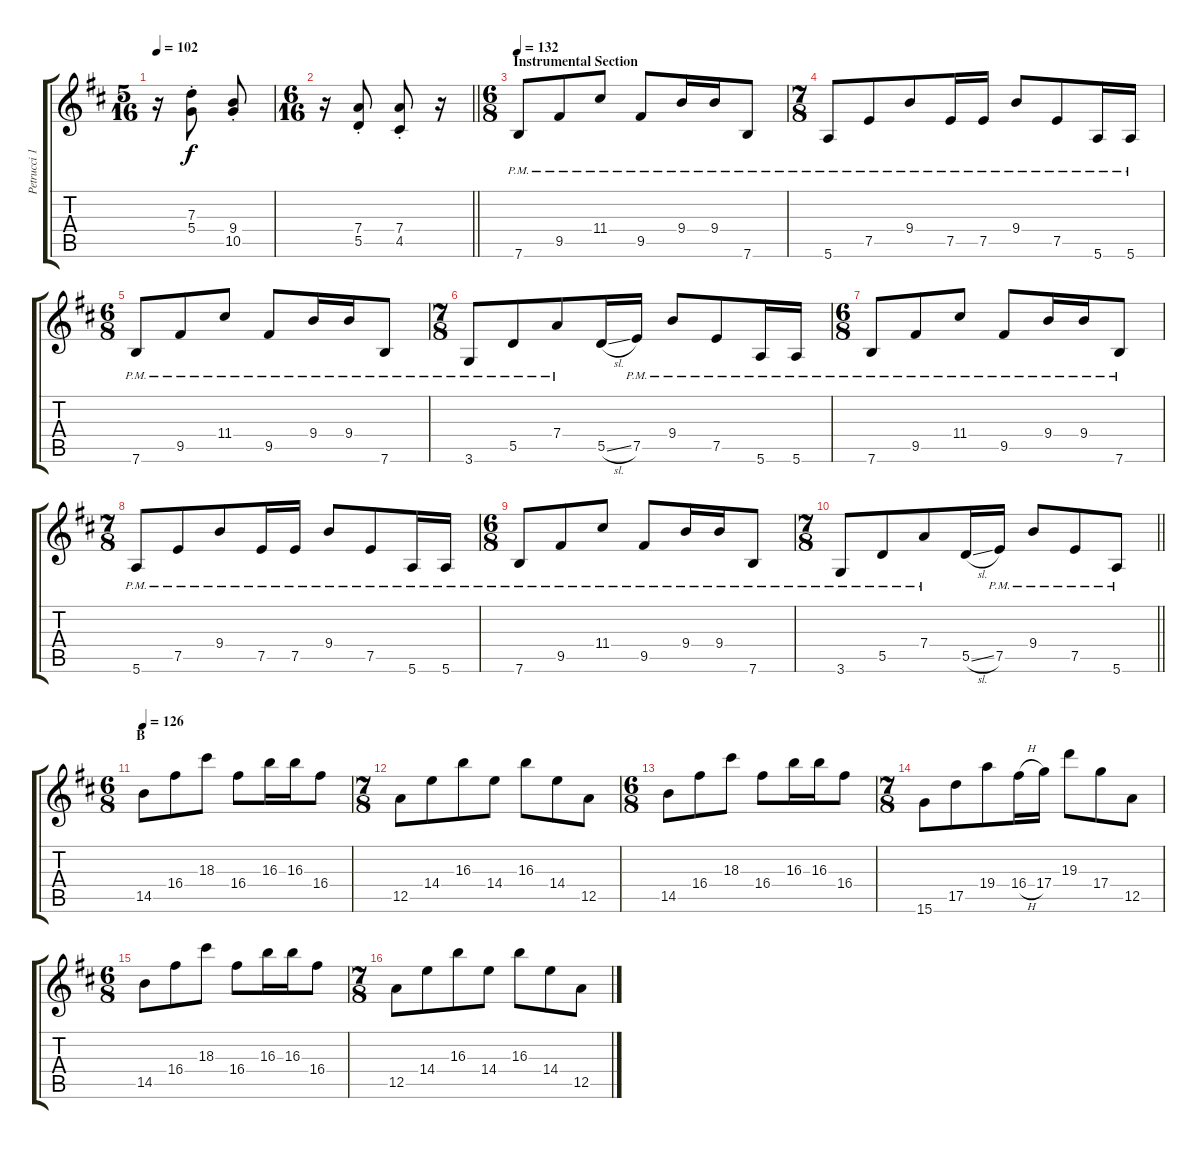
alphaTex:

\track ("Petrucci 1" "Petrucci 1") {instrument overdrivenguitar}
\staff {score tabs}
\tuning (E4 B3 G3 D3 A2 E2) {hide}
\ts (5 16)
\tempo 102
\clef g2
\ks bminor
r.16{dy f} (7.3{st} 5.4{st}).8 (9.4{st} 10.5{st}).8 |
\ts (6 16)
\barLineRight lightlight
r.16 (7.4{st} 5.5{st}).8 (7.4{st} 4.5{st}).8 r.16 |
\ts (6 8)
\section ("" "Instrumental Section")
\tempo 132
7.6{pm}.8{volume 16} 9.5{pm}.8 11.4{pm}.8 9.5{pm}.8 9.4{pm}.16 9.4{pm}.16 7.6{pm}.8 |
\ts (7 8)
5.6{pm}.8 7.5{pm}.8 9.4{pm}.8 7.5{pm}.16 7.5{pm}.16 9.4{pm}.8 7.5{pm}.8 5.6{pm}.16 5.6{pm}.16 |
\ts (6 8)
7.6{pm}.8 9.5{pm}.8 11.4{pm}.8 9.5{pm}.8 9.4{pm}.16 9.4{pm}.16 7.6{pm}.8 |
\ts (7 8)
3.6{pm}.8 5.5{pm}.8 7.4{pm}.8 5.5{sl}.16 7.5{pm}.16 9.4{pm}.8 7.5{pm}.8 5.6{pm}.16 5.6{pm}.16 |
\ts (6 8)
7.6{pm}.8 9.5{pm}.8 11.4{pm}.8 9.5{pm}.8 9.4{pm}.16 9.4{pm}.16 7.6{pm}.8 |
\ts (7 8)
5.6{pm}.8 7.5{pm}.8 9.4{pm}.8 7.5{pm}.16 7.5{pm}.16 9.4{pm}.8 7.5{pm}.8 5.6{pm}.16 5.6{pm}.16 |
\ts (6 8)
7.6{pm}.8 9.5{pm}.8 11.4{pm}.8 9.5{pm}.8 9.4{pm}.16 9.4{pm}.16 7.6{pm}.8 |
\ts (7 8)
\barLineRight lightlight
3.6{pm}.8 5.5{pm}.8 7.4{pm}.8 5.5{sl}.16 7.5{pm}.16 9.4{pm}.8 7.5{pm}.8 5.6{pm}.8 |
\ts (6 8)
\section ("" "B")
\tempo 126
14.5.8{balance 4} 16.4.8 18.3.8 16.4.8 16.3.16 16.3.16 16.4.8 |
\ts (7 8)
12.5.8 14.4.8 16.3.8 14.4.8 16.3.8 14.4.8 12.5.8 |
\ts (6 8)
14.5.8 16.4.8 18.3.8 16.4.8 16.3.16 16.3.16 16.4.8 |
\ts (7 8)
15.6.8 17.5.8 19.4.8 16.4{h}.16 17.4.16 19.3.8 17.4.8 12.5.8 |
\ts (6 8)
14.5.8 16.4.8 18.3.8 16.4.8 16.3.16 16.3.16 16.4.8 |
\ts (7 8)
12.5.8 14.4.8 16.3.8 14.4.8 16.3.8 14.4.8 12.5.8
